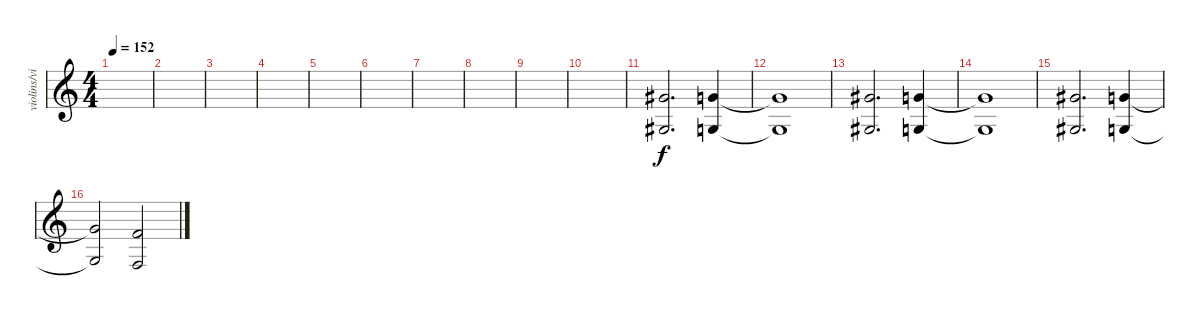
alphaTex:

\track ("violins/violas" "violins/vi") {instrument stringensemble1}
\staff {score}
\tuning (E4 B3 G3 D3 A2 E2) {hide}
\ts (4 4)
\tempo 152
\clef g2
\ks c
|
|
|
|
|
|
|
|
|
|
(4.1 1.3).2{d volume 10} (3.1 0.3).4 |
(3.1{t} 0.3{t}).1 |
(4.1 1.3).2{d} (3.1 0.3).4 |
(3.1{t} 0.3{t}).1 |
(4.1 1.3).2{d} (3.1 0.3).4 |
(3.1{t} 0.3{t}).2 (1.1 3.4).2
